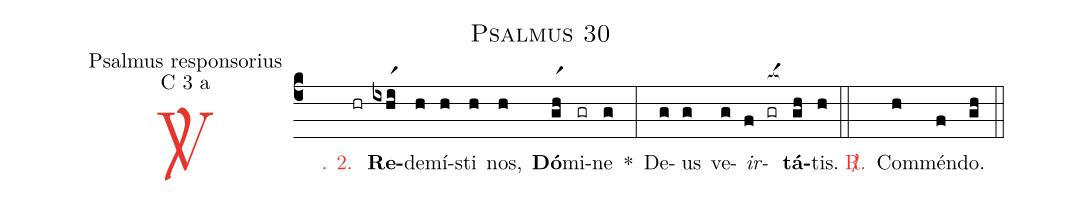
name: Psalmus 30;
office-part: Psalmus responsorius;
mode: C 3 a;
%%
(c4)

<c><sp>V/</sp>. 2.</c>() (hr)<b>Re</b>(ixhr1i)de(h)mí(h)sti(h) nos,(h) <b>Dó</b>(gr1h)mi(gr)ne(g) *(:) De(g)us(g) ve(g)<i>ir</i>(f)<nlba>(gr[ocba:1{])<b>tá</b>(gh[ocba:0}])tis.</nlba>(h)

(::)

<nlba><c><sp>R/</sp>.</c>() Com</nlba>(h)mén(f)do.(gh)
(::)
